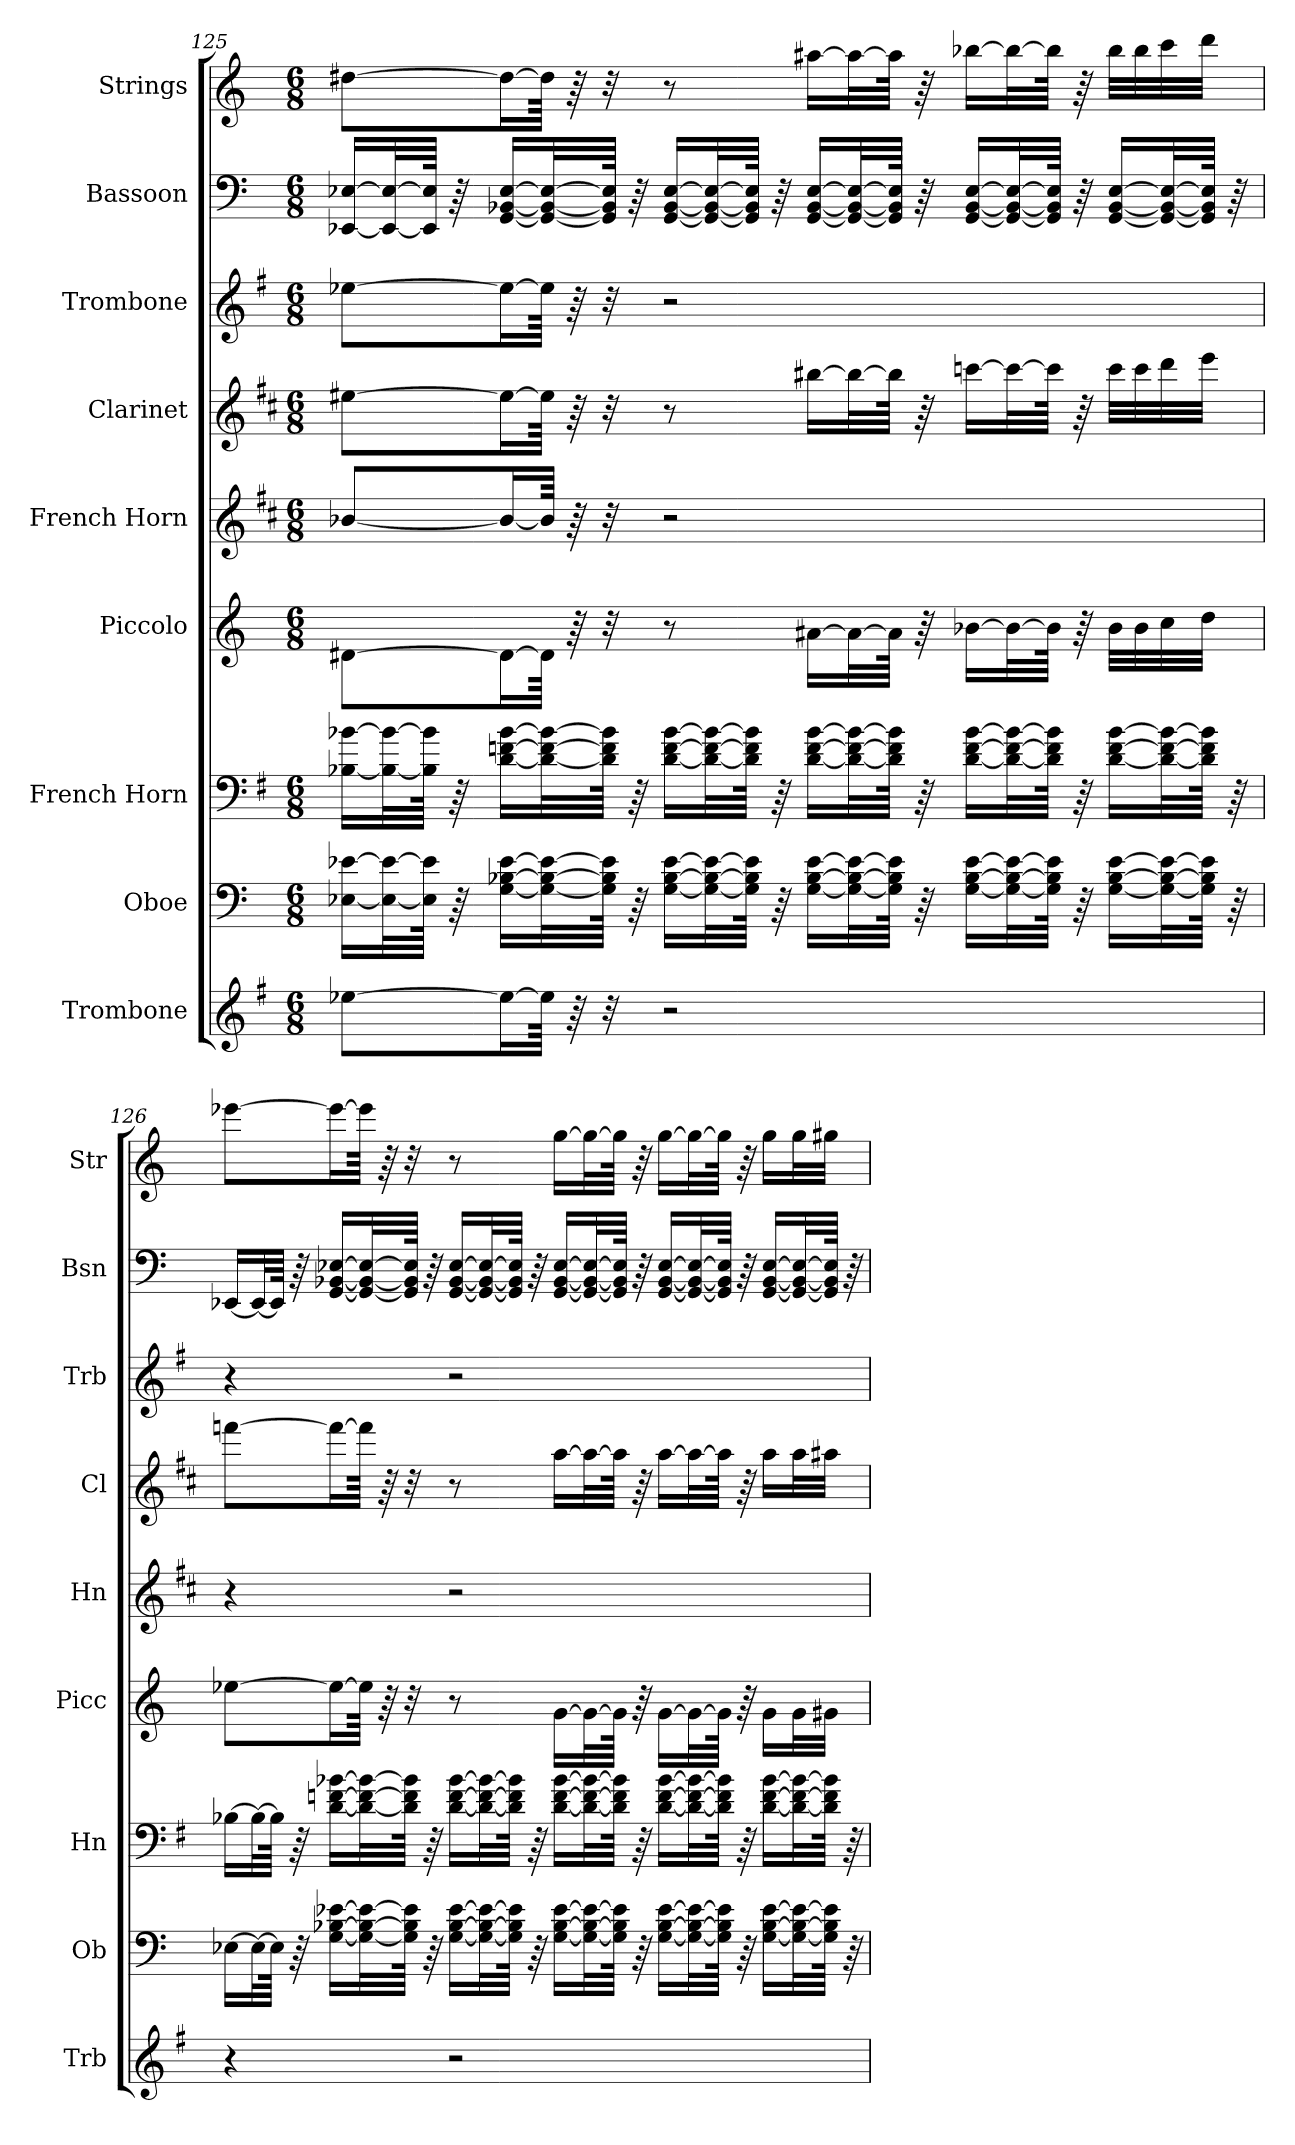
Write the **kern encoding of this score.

**kern	**kern	**kern	**kern	**kern	**kern	**kern	**kern	**kern
*part9	*part8	*part7	*part6	*part5	*part4	*part3	*part2	*part1
*staff9	*staff8	*staff7	*staff6	*staff5	*staff4	*staff3	*staff2	*staff1
*I"Trombone	*I"Oboe	*I"French Horn	*I"Piccolo	*I"French Horn	*I"Clarinet	*I"Trombone	*I"Bassoon	*I"Strings
*I'Trb	*I'Ob	*I'Hn	*I'Picc	*I'Hn	*I'Cl	*I'Trb	*I'Bsn	*I'Str
!!LO:PB:g=z
*clefG2	*clefF4	*clefF4	*clefG2	*clefG2	*clefG2	*clefG2	*clefF4	*clefG2
*	*	*ITrd4c7	*ITrd-7c-12	*ITrd4c7	*ITrd1c2	*	*	*
*k[f#]	*k[]	*k[]	*k[]	*k[f#]	*k[]	*k[f#]	*k[]	*k[]
*M6/8	*M6/8	*M6/8	*M6/8	*M6/8	*M6/8	*M6/8	*M6/8	*M6/8
=125	=125	=125	=125	=125	=125	=125	=125	=125
[8ee-X\L	[16E-X\ [16e-X\LL	[16E-X\ [16e-X\LL	[8dd#X\L	[8e-X/L	[8dd#X\L	[8ee-X\L	[16EE-X/ [16E-X/LL	[8dd#X\L
.	32E-\_ 32e-\_L	32E-\_ 32e-\_L	.	.	.	.	32EE-/_ 32E-/_L	.
.	64E-\] 64e-\]JJJk	64E-\] 64e-\]JJJk	.	.	.	.	64EE-/] 64E-/]JJJk	.
.	64r	64r	.	.	.	.	64r	.
16ee-\L_	[16G\ [16B-X\ [16e-\LL	[16G\ [16B-X\ [16e-\LL	16dd#\L_	16e-/L_	16dd#\L_	16ee-\L_	[16GG/ [16BB-X/ [16E-/LL	16dd#\L_
64ee-\JJkk]	32G\_ 32B-\_ 32e-\_L	32G\_ 32B-\_ 32e-\_L	64dd#\JJkk]	64e-/JJkk]	64dd#\JJkk]	64ee-\JJkk]	32GG/_ 32BB-/_ 32E-/_L	64dd#\JJkk]
64r	.	.	64r	64r	64r	64r	.	64r
32r	64G\] 64B-\] 64e-\]JJJk	64G\] 64B-\] 64e-\]JJJk	32r	32r	32r	32r	64GG/] 64BB-/] 64E-/]JJJk	32r
.	64r	64r	.	.	.	.	64r	.
2r	[16G\ [16B-\ [16e-\LL	[16G\ [16B-\ [16e-\LL	8r	2r	8r	2r	[16GG/ [16BB-/ [16E-/LL	8r
.	32G\_ 32B-\_ 32e-\_L	32G\_ 32B-\_ 32e-\_L	.	.	.	.	32GG/_ 32BB-/_ 32E-/_L	.
.	64G\] 64B-\] 64e-\]JJJk	64G\] 64B-\] 64e-\]JJJk	.	.	.	.	64GG/] 64BB-/] 64E-/]JJJk	.
.	64r	64r	.	.	.	.	64r	.
.	[16G\ [16B-\ [16e-\LL	[16G\ [16B-\ [16e-\LL	[16aa#X\LL	.	[16aa#X\LL	.	[16GG/ [16BB-/ [16E-/LL	[16aa#X\LL
.	32G\_ 32B-\_ 32e-\_L	32G\_ 32B-\_ 32e-\_L	32aa#\L_	.	32aa#\L_	.	32GG/_ 32BB-/_ 32E-/_L	32aa#\L_
.	64G\] 64B-\] 64e-\]JJJk	64G\] 64B-\] 64e-\]JJJk	64aa#\JJJk]	.	64aa#\JJJk]	.	64GG/] 64BB-/] 64E-/]JJJk	64aa#\JJJk]
.	64r	64r	64r	.	64r	.	64r	64r
.	[16G\ [16B-\ [16e-\LL	[16G\ [16B-\ [16e-\LL	[16bb-X\LL	.	[16bb-X\LL	.	[16GG/ [16BB-/ [16E-/LL	[16bb-X\LL
.	32G\_ 32B-\_ 32e-\_L	32G\_ 32B-\_ 32e-\_L	32bb-\L_	.	32bb-\L_	.	32GG/_ 32BB-/_ 32E-/_L	32bb-\L_
.	64G\] 64B-\] 64e-\]JJJk	64G\] 64B-\] 64e-\]JJJk	64bb-\JJJk]	.	64bb-\JJJk]	.	64GG/] 64BB-/] 64E-/]JJJk	64bb-\JJJk]
.	64r	64r	64r	.	64r	.	64r	64r
.	[16G\ [16B-\ [16e-\LL	[16G\ [16B-\ [16e-\LL	32bb-\LLL	.	32bb-\LLL	.	[16GG/ [16BB-/ [16E-/LL	32bb-\LLL
.	.	.	32bb-\	.	32bb-\	.	.	32bb-\
.	32G\_ 32B-\_ 32e-\_L	32G\_ 32B-\_ 32e-\_L	32ccc\	.	32ccc\	.	32GG/_ 32BB-/_ 32E-/_L	32ccc\
.	64G\] 64B-\] 64e-\]JJJk	64G\] 64B-\] 64e-\]JJJk	32ddd\JJJ	.	32ddd\JJJ	.	64GG/] 64BB-/] 64E-/]JJJk	32ddd\JJJ
.	64r	64r	.	.	.	.	64r	.
!!LO:PB:g=z
=126	=126	=126	=126	=126	=126	=126	=126	=126
4r	[16E-X\LL	[16E-X\LL	[8eee-X\L	4r	[8eee-X\L	4r	[16EE-X/LL	[8eee-X\L
.	32E-\L_	32E-\L_	.	.	.	.	32EE-/L_	.
.	64E-\JJJk]	64E-\JJJk]	.	.	.	.	64EE-/JJJk]	.
.	64r	64r	.	.	.	.	64r	.
.	[16G\ [16B-X\ [16e-X\LL	[16G\ [16B-X\ [16e-X\LL	16eee-\L_	.	16eee-\L_	.	[16GG/ [16BB-X/ [16E-X/LL	16eee-\L_
.	32G\_ 32B-\_ 32e-\_L	32G\_ 32B-\_ 32e-\_L	64eee-\JJkk]	.	64eee-\JJkk]	.	32GG/_ 32BB-/_ 32E-/_L	64eee-\JJkk]
.	.	.	64r	.	64r	.	.	64r
.	64G\] 64B-\] 64e-\]JJJk	64G\] 64B-\] 64e-\]JJJk	32r	.	32r	.	64GG/] 64BB-/] 64E-/]JJJk	32r
.	64r	64r	.	.	.	.	64r	.
2r	[16G\ [16B-\ [16e-\LL	[16G\ [16B-\ [16e-\LL	8r	2r	8r	2r	[16GG/ [16BB-/ [16E-/LL	8r
.	32G\_ 32B-\_ 32e-\_L	32G\_ 32B-\_ 32e-\_L	.	.	.	.	32GG/_ 32BB-/_ 32E-/_L	.
.	64G\] 64B-\] 64e-\]JJJk	64G\] 64B-\] 64e-\]JJJk	.	.	.	.	64GG/] 64BB-/] 64E-/]JJJk	.
.	64r	64r	.	.	.	.	64r	.
.	[16G\ [16B-\ [16e-\LL	[16G\ [16B-\ [16e-\LL	[16gg\LL	.	[16gg\LL	.	[16GG/ [16BB-/ [16E-/LL	[16gg\LL
.	32G\_ 32B-\_ 32e-\_L	32G\_ 32B-\_ 32e-\_L	32gg\L_	.	32gg\L_	.	32GG/_ 32BB-/_ 32E-/_L	32gg\L_
.	64G\] 64B-\] 64e-\]JJJk	64G\] 64B-\] 64e-\]JJJk	64gg\JJJk]	.	64gg\JJJk]	.	64GG/] 64BB-/] 64E-/]JJJk	64gg\JJJk]
.	64r	64r	64r	.	64r	.	64r	64r
.	[16G\ [16B-\ [16e-\LL	[16G\ [16B-\ [16e-\LL	[16gg\LL	.	[16gg\LL	.	[16GG/ [16BB-/ [16E-/LL	[16gg\LL
.	32G\_ 32B-\_ 32e-\_L	32G\_ 32B-\_ 32e-\_L	32gg\L_	.	32gg\L_	.	32GG/_ 32BB-/_ 32E-/_L	32gg\L_
.	64G\] 64B-\] 64e-\]JJJk	64G\] 64B-\] 64e-\]JJJk	64gg\JJJk]	.	64gg\JJJk]	.	64GG/] 64BB-/] 64E-/]JJJk	64gg\JJJk]
.	64r	64r	64r	.	64r	.	64r	64r
.	[16G\ [16B-\ [16e-\LL	[16G\ [16B-\ [16e-\LL	16gg\LL	.	16gg\LL	.	[16GG/ [16BB-/ [16E-/LL	16gg\LL
.	32G\_ 32B-\_ 32e-\_L	32G\_ 32B-\_ 32e-\_L	32gg\L	.	32gg\L	.	32GG/_ 32BB-/_ 32E-/_L	32gg\L
.	64G\] 64B-\] 64e-\]JJJk	64G\] 64B-\] 64e-\]JJJk	32gg#X\JJJ	.	32gg#X\JJJ	.	64GG/] 64BB-/] 64E-/]JJJk	32gg#X\JJJ
.	64r	64r	.	.	.	.	64r	.
=	=	=	=	=	=	=	=	=
*-	*-	*-	*-	*-	*-	*-	*-	*-
